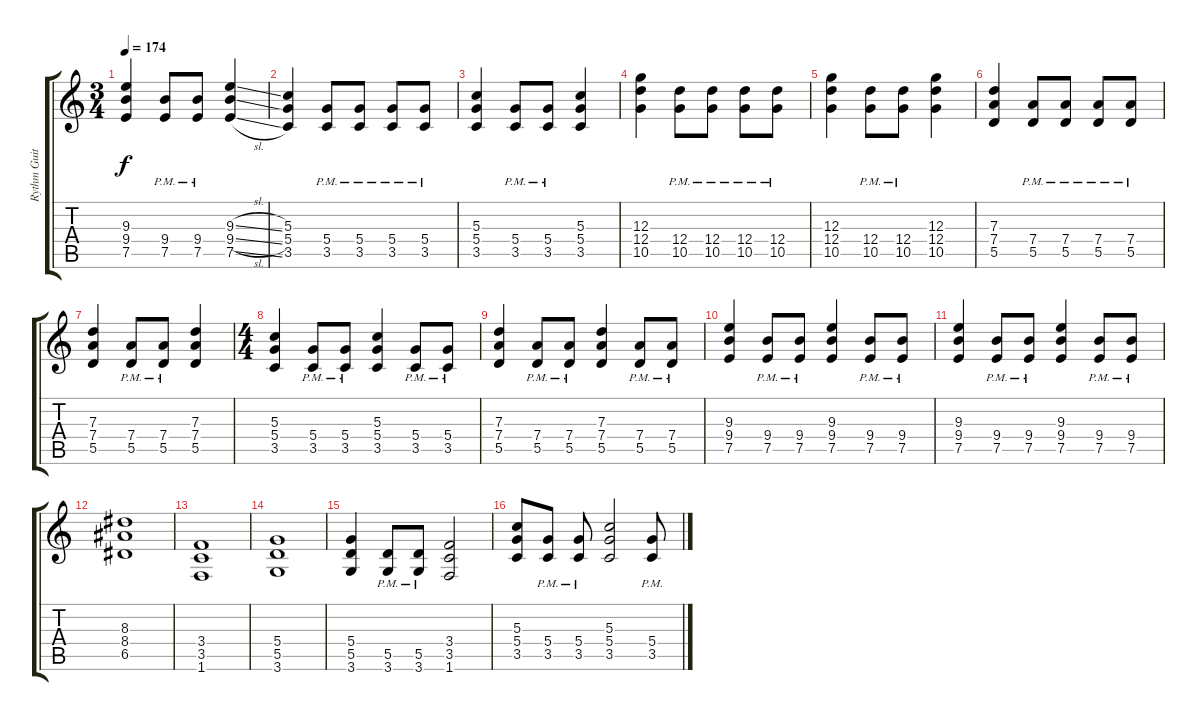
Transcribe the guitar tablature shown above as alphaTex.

\track ("Rythm Guitar" "Rythm Guit") {instrument distortionguitar}
\staff {score tabs}
\tuning (E4 B3 G3 D3 A2 E2) {hide}
\ts (3 4)
\tempo 174
\clef g2
\ks c
(9.3 9.4 7.5).4{dy f} (9.4{pm} 7.5{pm}).8 (9.4{pm} 7.5{pm}).8 (9.3{sl} 9.4{sl} 7.5{sl}).4 |
(5.3 5.4 3.5).4 (5.4{pm} 3.5{pm}).8 (5.4{pm} 3.5{pm}).8 (5.4{pm} 3.5{pm}).8 (5.4{pm} 3.5{pm}).8 |
(5.3 5.4 3.5).4 (5.4{pm} 3.5{pm}).8 (5.4{pm} 3.5{pm}).8 (5.3 5.4 3.5).4 |
(12.3 12.4 10.5).4 (12.4{pm} 10.5{pm}).8 (12.4{pm} 10.5{pm}).8 (12.4{pm} 10.5{pm}).8 (12.4{pm} 10.5{pm}).8 |
(12.3 12.4 10.5).4 (12.4{pm} 10.5{pm}).8 (12.4{pm} 10.5{pm}).8 (12.3 12.4 10.5).4 |
(7.3 7.4 5.5).4 (7.4{pm} 5.5{pm}).8 (7.4{pm} 5.5{pm}).8 (7.4{pm} 5.5{pm}).8 (7.4{pm} 5.5{pm}).8 |
(7.3 7.4 5.5).4 (7.4{pm} 5.5{pm}).8 (7.4{pm} 5.5{pm}).8 (7.3 7.4 5.5).4 |
\ts (4 4)
(5.3 5.4 3.5).4{volume 16} (5.4{pm} 3.5{pm}).8 (5.4{pm} 3.5{pm}).8 (5.3 5.4 3.5).4 (5.4{pm} 3.5{pm}).8 (5.4{pm} 3.5{pm}).8 |
(7.3 7.4 5.5).4 (7.4{pm} 5.5{pm}).8 (7.4{pm} 5.5{pm}).8 (7.3 7.4 5.5).4 (7.4{pm} 5.5{pm}).8 (7.4{pm} 5.5{pm}).8 |
(9.3 9.4 7.5).4 (9.4{pm} 7.5{pm}).8 (9.4{pm} 7.5{pm}).8 (9.3 9.4 7.5).4 (9.4{pm} 7.5{pm}).8 (9.4{pm} 7.5{pm}).8 |
(9.3 9.4 7.5).4 (9.4{pm} 7.5{pm}).8 (9.4{pm} 7.5{pm}).8 (9.3 9.4 7.5).4 (9.4{pm} 7.5{pm}).8 (9.4{pm} 7.5{pm}).8 |
(8.3 8.4 6.5).1 |
(3.4 3.5 1.6).1 |
(5.4 5.5 3.6).1 |
(5.4 5.5 3.6).4 (5.5{pm} 3.6{pm}).8 (5.5{pm} 3.6{pm}).8 (3.4 3.5 1.6).2 |
(5.3 5.4 3.5).8 (5.4{pm} 3.5{pm}).8 (5.4{pm} 3.5{pm}).8 (5.3 5.4 3.5).2 (5.4{pm} 3.5{pm}).8
